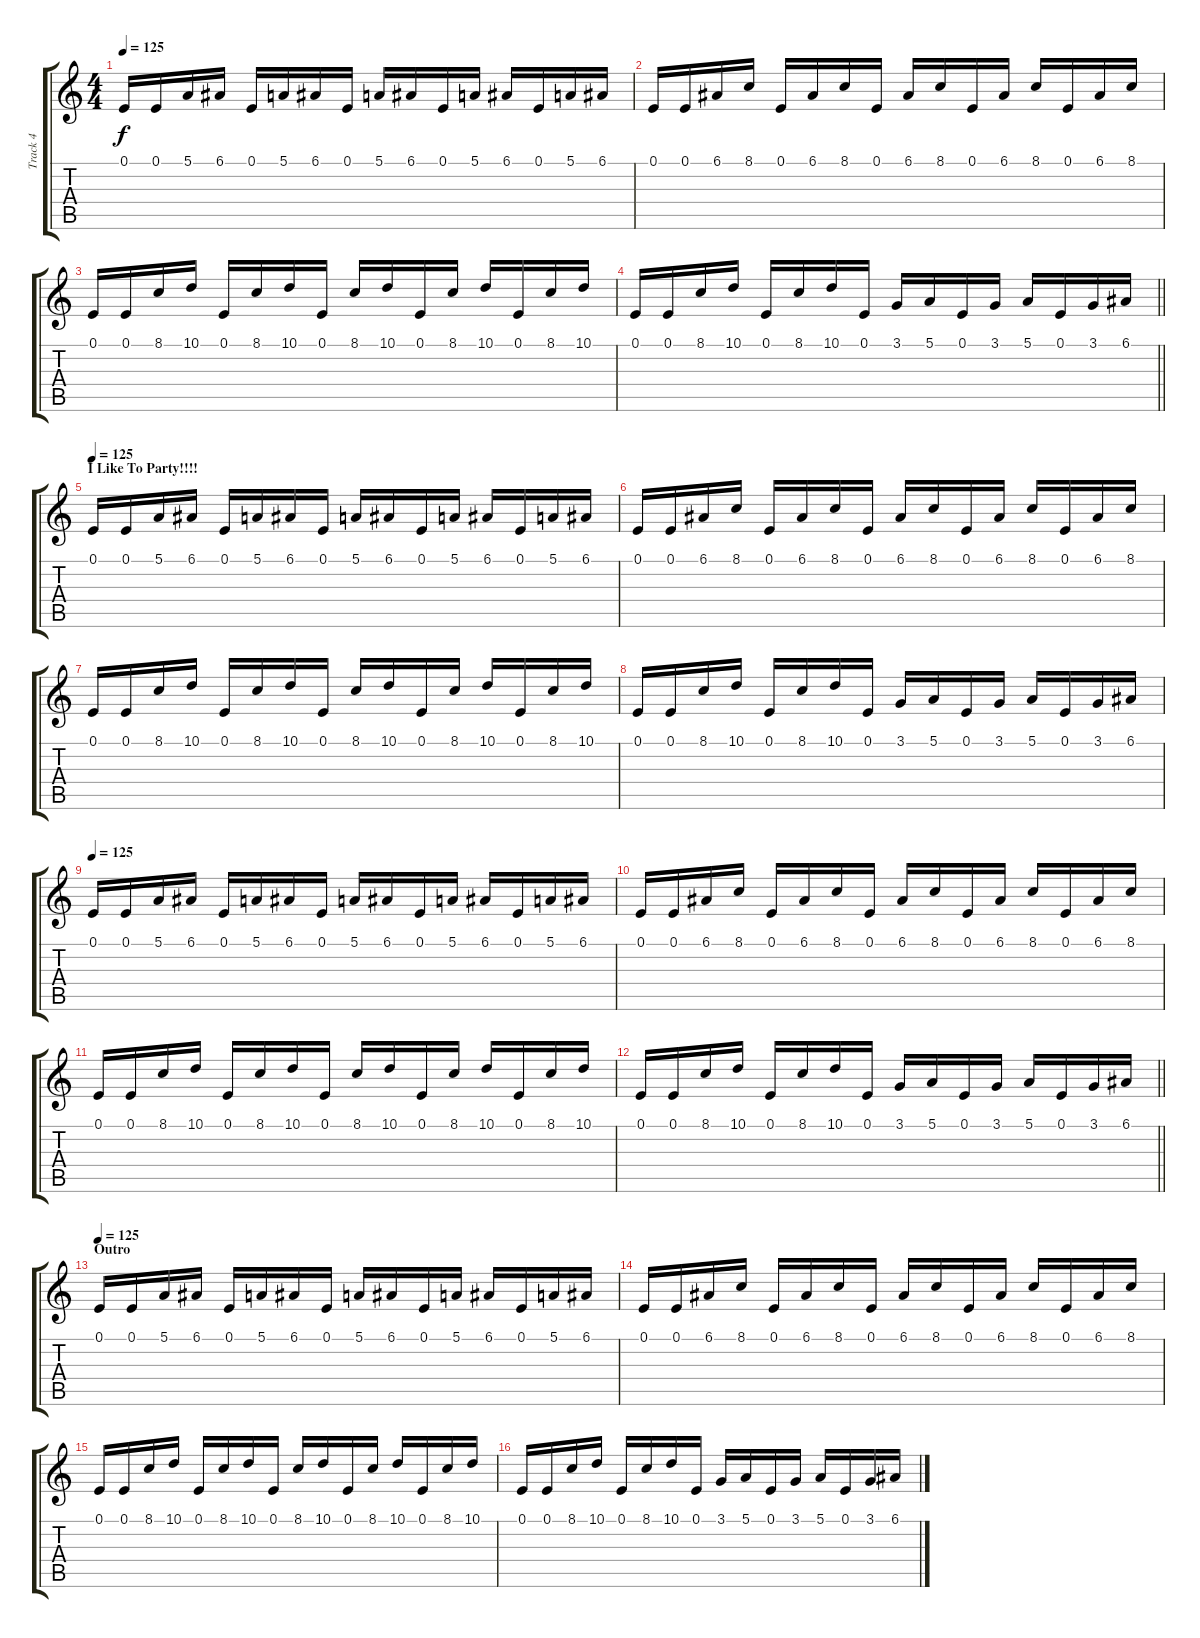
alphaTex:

\track ("Track 4" "Track 4") {instrument pad7halo}
\staff {score tabs}
\tuning (E4 B3 G3 D3 A2 E2) {hide}
\ts (4 4)
\tempo 125
\clef g2
\ks c
0.1.16{dy f} 0.1.16 5.1.16 6.1.16 0.1.16 5.1.16 6.1.16 0.1.16 5.1.16 6.1.16 0.1.16 5.1.16 6.1.16 0.1.16 5.1.16 6.1.16 |
0.1.16 0.1.16 6.1.16 8.1.16 0.1.16 6.1.16 8.1.16 0.1.16 6.1.16 8.1.16 0.1.16 6.1.16 8.1.16 0.1.16 6.1.16 8.1.16 |
0.1.16 0.1.16 8.1.16 10.1.16 0.1.16 8.1.16 10.1.16 0.1.16 8.1.16 10.1.16 0.1.16 8.1.16 10.1.16 0.1.16 8.1.16 10.1.16 |
\barLineRight lightlight
0.1.16 0.1.16 8.1.16 10.1.16 0.1.16 8.1.16 10.1.16 0.1.16 3.1.16 5.1.16 0.1.16 3.1.16 5.1.16 0.1.16 3.1.16 6.1.16 |
\section ("" "I Like To Party!!!!")
\tempo 125
0.1.16 0.1.16 5.1.16 6.1.16 0.1.16 5.1.16 6.1.16 0.1.16 5.1.16 6.1.16 0.1.16 5.1.16 6.1.16 0.1.16 5.1.16 6.1.16 |
0.1.16 0.1.16 6.1.16 8.1.16 0.1.16 6.1.16 8.1.16 0.1.16 6.1.16 8.1.16 0.1.16 6.1.16 8.1.16 0.1.16 6.1.16 8.1.16 |
0.1.16 0.1.16 8.1.16 10.1.16 0.1.16 8.1.16 10.1.16 0.1.16 8.1.16 10.1.16 0.1.16 8.1.16 10.1.16 0.1.16 8.1.16 10.1.16 |
0.1.16 0.1.16 8.1.16 10.1.16 0.1.16 8.1.16 10.1.16 0.1.16 3.1.16 5.1.16 0.1.16 3.1.16 5.1.16 0.1.16 3.1.16 6.1.16 |
\tempo 125
0.1.16 0.1.16 5.1.16 6.1.16 0.1.16 5.1.16 6.1.16 0.1.16 5.1.16 6.1.16 0.1.16 5.1.16 6.1.16 0.1.16 5.1.16 6.1.16 |
0.1.16 0.1.16 6.1.16 8.1.16 0.1.16 6.1.16 8.1.16 0.1.16 6.1.16 8.1.16 0.1.16 6.1.16 8.1.16 0.1.16 6.1.16 8.1.16 |
0.1.16 0.1.16 8.1.16 10.1.16 0.1.16 8.1.16 10.1.16 0.1.16 8.1.16 10.1.16 0.1.16 8.1.16 10.1.16 0.1.16 8.1.16 10.1.16 |
\barLineRight lightlight
0.1.16 0.1.16 8.1.16 10.1.16 0.1.16 8.1.16 10.1.16 0.1.16 3.1.16 5.1.16 0.1.16 3.1.16 5.1.16 0.1.16 3.1.16 6.1.16 |
\section ("" "Outro ")
\tempo 125
0.1.16 0.1.16 5.1.16 6.1.16 0.1.16 5.1.16 6.1.16 0.1.16 5.1.16 6.1.16 0.1.16 5.1.16 6.1.16 0.1.16 5.1.16 6.1.16 |
0.1.16 0.1.16 6.1.16 8.1.16 0.1.16 6.1.16 8.1.16 0.1.16 6.1.16 8.1.16 0.1.16 6.1.16 8.1.16 0.1.16 6.1.16 8.1.16 |
0.1.16 0.1.16 8.1.16 10.1.16 0.1.16 8.1.16 10.1.16 0.1.16 8.1.16 10.1.16 0.1.16 8.1.16 10.1.16 0.1.16 8.1.16 10.1.16 |
0.1.16 0.1.16 8.1.16 10.1.16 0.1.16 8.1.16 10.1.16 0.1.16 3.1.16 5.1.16 0.1.16 3.1.16 5.1.16 0.1.16 3.1.16 6.1.16
